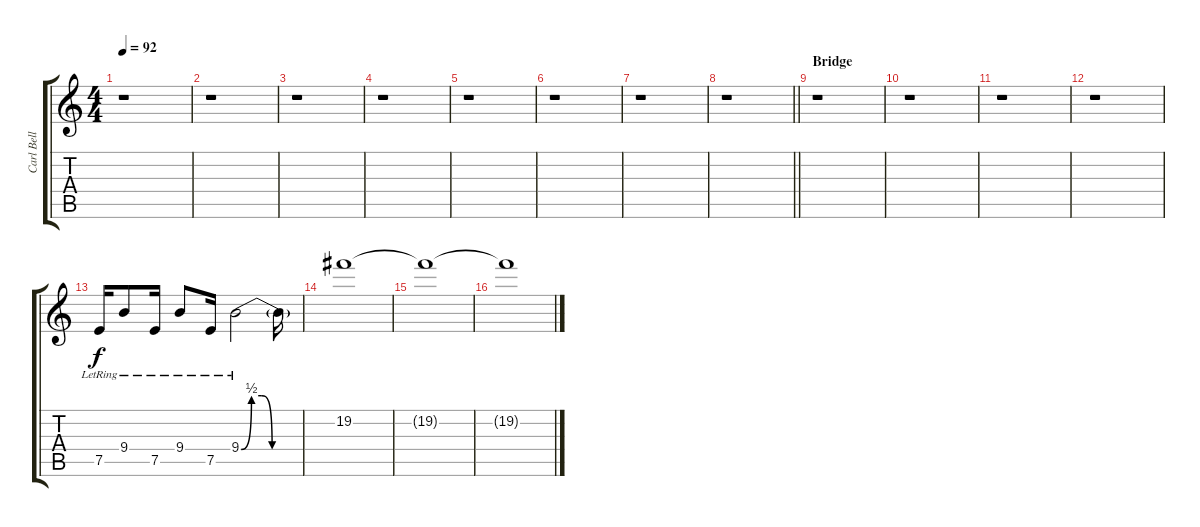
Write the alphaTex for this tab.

\track ("Carl Bell (Lead Guitar)" "Carl Bell ") {instrument overdrivenguitar}
\staff {score tabs}
\tuning (E4 B3 G3 D3 A2 D2) {hide}
\ts (4 4)
\tempo 92
\clef g2
\ks c
r.1{dy f} |
r.1 |
r.1 |
r.1 |
r.1 |
r.1 |
r.1 |
\barLineRight lightlight
r.1 |
\section ("" "Bridge")
r.1 |
r.1 |
r.1 |
r.1 |
7.5{lr}.16 9.4{lr}.8 7.5{lr}.16 9.4{lr}.8 7.5{lr}.16 9.4{be (custom 0 0 10 2 20 2 30 0 60 0) lr}.2 9.4{t}.16 |
19.2.1{volume 10} |
19.2{t}.1 |
19.2{t}.1
